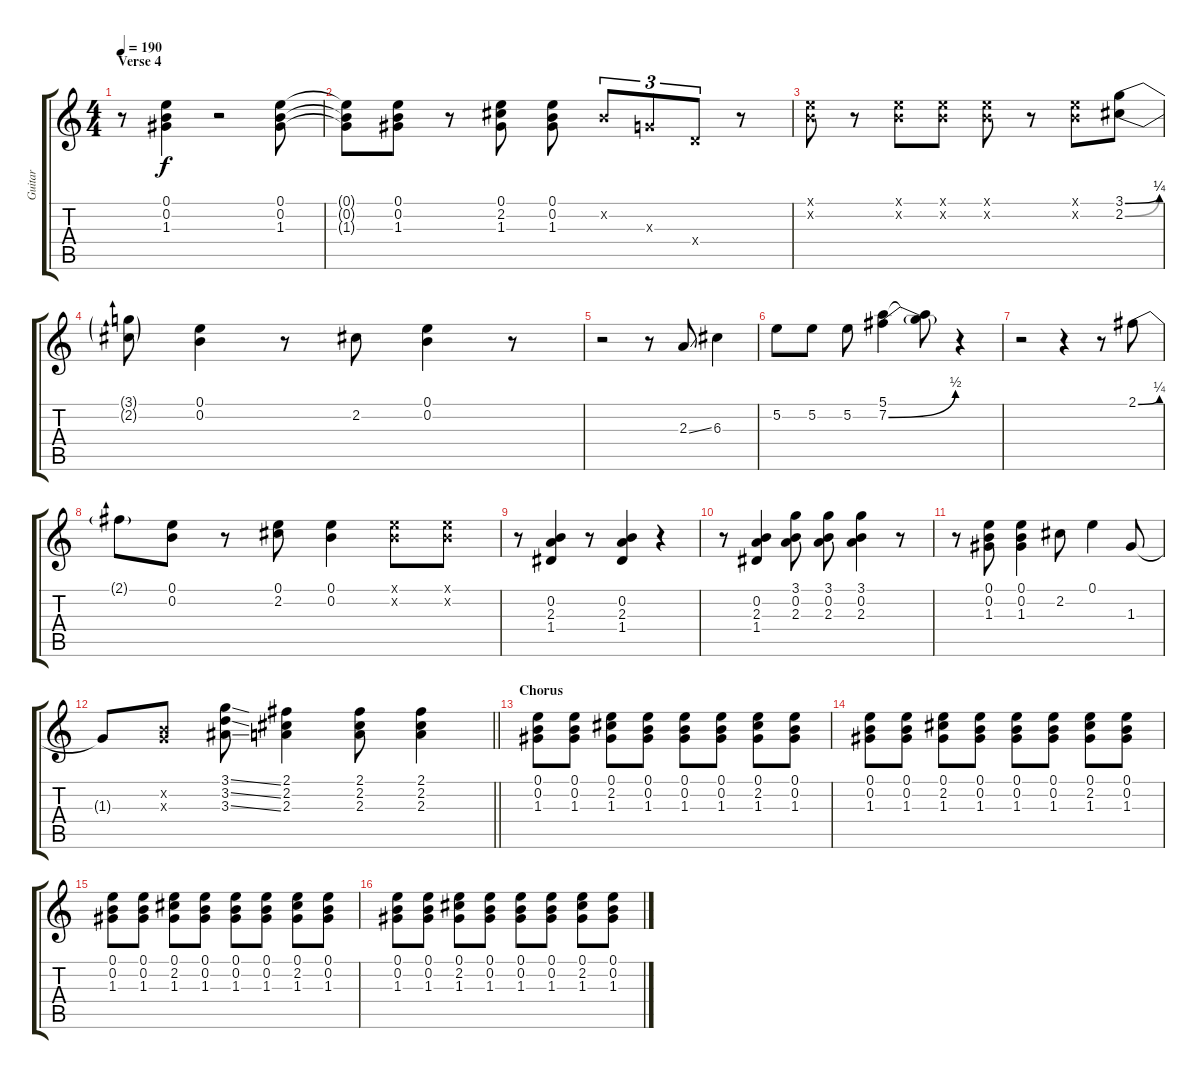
\track ("Guitar" "Guitar") {instrument electricguitarjazz}
\staff {score tabs}
\tuning (E4 B3 G3 D3 A2 E2) {hide}
\ts (4 4)
\section ("" "Verse 4")
\tempo 190
\clef g2
\ks c
r.8{dy f} (0.1 0.2 1.3).4 r.2 (0.1 0.2 1.3).8 |
(0.1{t} 0.2{t} 1.3{t}).8 (0.1 0.2 1.3).8 r.8 (0.1 2.2 1.3).8 (0.1 0.2 1.3).8 0.2{x}.8{tu (3 2)} 0.3{x}.8{tu (3 2)} 0.4{x}.8{tu (3 2)} r.8 |
(0.1{x} 0.2{x}).8 r.8 (0.1{x} 0.2{x}).8 (0.1{x} 0.2{x}).8 (0.1{x} 0.2{x}).8 r.8 (0.1{x} 0.2{x}).8 (3.1{be (bend 0 0 60 1)} 2.2{be (bend 0 0 60 1)}).8 |
(3.1{t} 2.2{t}).8 (0.1 0.2).4 r.8 2.2.8 (0.1 0.2).4 r.8 |
r.2 r.8 2.3{ss}.8 6.3.4 |
5.2.8 5.2.8 5.2.8 (5.1 7.2{be (bend 0 0 60 2)}).4 (5.1{t} 7.2{t}).8 r.4 |
r.2 r.4 r.8 2.1{be (bend 0 0 60 1)}.8 |
2.1{t}.8 (0.1 0.2).8 r.8 (0.1 2.2).8 (0.1 0.2).4 (0.1{x} 0.2{x}).8 (0.1{x} 0.2{x}).8 |
r.8 (0.2 2.3 1.4).4 r.8 (0.2 2.3 1.4).4 r.4 |
r.8 (0.2 2.3 1.4).4 (3.1 0.2 2.3).8 (3.1 0.2 2.3).8 (3.1 0.2 2.3).4 r.8 |
r.8 (0.1 0.2 1.3).8 (0.1 0.2 1.3).4 2.2.8 0.1.4 1.3.8 |
\barLineRight lightlight
1.3{t}.8 (0.2{x} 0.3{x}).8 (3.1{ss} 3.2{ss} 3.3{ss}).8 (2.1 2.2 2.3).4 (2.1 2.2 2.3).8 (2.1 2.2 2.3).4 |
\section ("" "Chorus")
(0.1 0.2 1.3).8 (0.1 0.2 1.3).8 (0.1 2.2 1.3).8 (0.1 0.2 1.3).8 (0.1 0.2 1.3).8 (0.1 0.2 1.3).8 (0.1 2.2 1.3).8 (0.1 0.2 1.3).8 |
(0.1 0.2 1.3).8 (0.1 0.2 1.3).8 (0.1 2.2 1.3).8 (0.1 0.2 1.3).8 (0.1 0.2 1.3).8 (0.1 0.2 1.3).8 (0.1 2.2 1.3).8 (0.1 0.2 1.3).8 |
(0.1 0.2 1.3).8 (0.1 0.2 1.3).8 (0.1 2.2 1.3).8 (0.1 0.2 1.3).8 (0.1 0.2 1.3).8 (0.1 0.2 1.3).8 (0.1 2.2 1.3).8 (0.1 0.2 1.3).8 |
(0.1 0.2 1.3).8 (0.1 0.2 1.3).8 (0.1 2.2 1.3).8 (0.1 0.2 1.3).8 (0.1 0.2 1.3).8 (0.1 0.2 1.3).8 (0.1 2.2 1.3).8 (0.1 0.2 1.3).8
